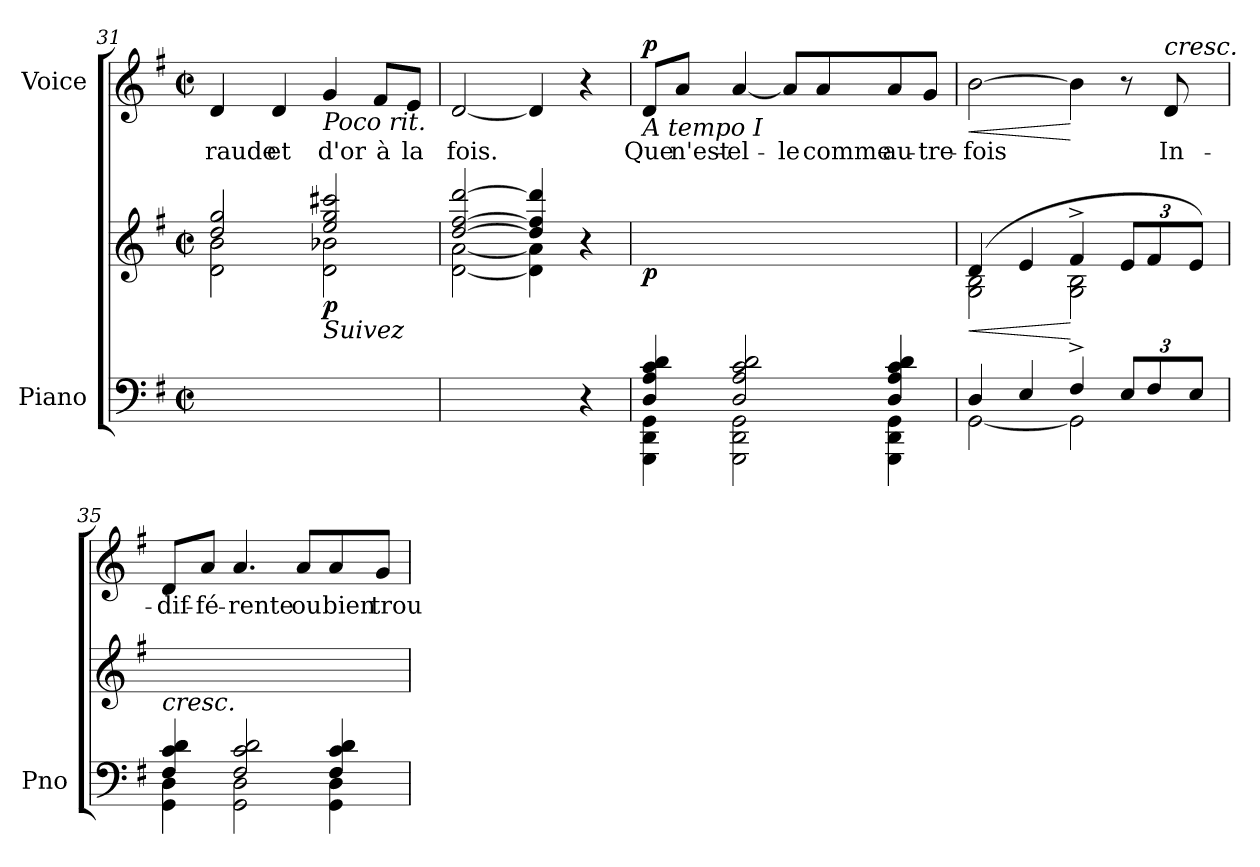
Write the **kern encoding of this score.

**kern	**kern	**dynam	**kern	**text	**dynam
*part2	*part2	*part2	*part1	*part1	*part1
*staff3	*staff2	*staff2/3	*staff1	*staff1	*staff1
*I"Piano	*	*	*I"Voice	*	*
*I'Pno	*	*	*	*	*
*clefF4	*clefG2	*	*clefG2	*	*
*k[f#]	*k[f#]	*	*k[f#]	*	*
*M2/2	*M2/2	*	*M2/2	*	*
*met(c|)	*met(c|)	*	*met(c|)	*	*
=31	=31	=31	=31	=31	=31
*	*^	*	*	*	*
!	!	!	!	!	!LO:LY:b	!
1ryy	2dd/ 2gg/	2d\ 2b\	.	4d/	-raude	.
!	!	!	!	!	!LO:LY:b	!
.	.	.	.	4d/	et	.
!	!	!	!	!LO:TX:b:i:t=Poco rit.	!	!
!	!LO:TX:b:i:t=Suivez	!	!	!	!	!
!	!	!	!LO:DY:b	!	!LO:LY:b	!
.	2ee/ 2gg/ 2ccc#X/	2d\ 2b-X\	p	4g/	d'or	.
!	!	!	!	!	!LO:LY:b	!
.	.	.	.	8f#/L	à	.
!	!	!	!	!	!LO:LY:b	!
.	.	.	.	8e/J	la	.
=32	=32	=32	=32	=32	=32	=32
!	!	!	!	!	!LO:LY:b	!
2.ryy	[>2dd/ [2ff#/ [2ddd/	[2d\ [<2a\	.	[2d/	fois.	.
.	4dd/] 4ff#/] 4ddd/]	4d\] 4a\]	.	4d/]	.	.
4r	4r	4ryy	.	4r	.	.
!!LO:PB:g=z
=33	=33	=33	=33	=33	=33	=33
*^	*	*	*	*	*	*
!	!	!	!	!	!LO:TX:b:i:t=A tempo I	!	!
!	!	!LO:TX:b:i:t=A tempo I	!	!	!	!	!
!	!	!	!	!LO:DY:b	!	!LO:LY:b	!LO:DY:a
*	*	*v	*v	*	*	*	*
4D/ 4A/ 4c/ 4d/	4GGG\ 4DD\ 4GG\	1ryy	p	8d/L	Que	p
!	!	!	!	!	!LO:LY:b	!
.	.	.	.	8a/J	n'est-	.
!	!	!	!	!	!LO:LY:b	!
2D/ 2A/ 2c/ 2d/	2GGG\ 2DD\ 2GG\	.	.	[4a/	-el-	.
!	!	!	!	!	!LO:LY:b	!
.	.	.	.	8a/L]	-le	.
!	!	!	!	!	!LO:LY:b	!
.	.	.	.	8a/	comme	.
!	!	!	!	!	!LO:LY:b	!
4D/ 4A/ 4c/ 4d/	4GGG\ 4DD\ 4GG\	.	.	8a/	au-	.
!	!	!	!	!	!LO:LY:b	!
.	.	.	.	8g/J	-tre-	.
=34	=34	=34	=34	=34	=34	=34
!	!	!	!LO:HP:b	!	!LO:LY:b	!LO:HP:b
*	*	*^	*	*	*	*
4D/	[2GG\	(4d/	2G\ 2B\	<	[2b\	-fois	<
4E/	.	4e/	.	.	.	.	.
4F#^/	2GG\]	4f#^/	2G\ 2B\	[	4b\]	.	[
*Xbrackettup	*	*Xbrackettup	*	*	*	*	*
12E/L	.	12e/L	.	.	8r	.	.
12F#/	.	12f#/	.	.	.	.	.
!	!	!	!	!	!LO:TX:a:i:t=cresc.	!	!
!	!	!	!	!	!	!LO:LY:b	!
.	.	.	.	.	8d/	In-	.
12E/J	.	12e/J)	.	.	.	.	.
*	*	*v	*v	*	*	*	*
=35	=35	=35	=35	=35	=35	=35
!	!	!LO:TX:b:i:t=cresc.	!	!	!	!
!	!	!	!	!	!LO:LY:b	!
4F#/ 4c/ 4d/	4GG\ 4D\	1ryy	.	8d/L	-dif-	.
!	!	!	!	!	!LO:LY:b	!
.	.	.	.	8a/J	-fé-	.
!	!	!	!	!	!LO:LY:b	!
2F#/ 2c/ 2d/	2GG\ 2D\	.	.	4.a/	-rente	.
!	!	!	!	!	!LO:LY:b	!
.	.	.	.	8a/L	ou	.
!	!	!	!	!	!LO:LY:b	!
4F#/ 4c/ 4d/	4GG\ 4D\	.	.	8a/	bien	.
!	!	!	!	!	!LO:LY:b	!
.	.	.	.	8g/J	trou-	.
*v	*v	*	*	*	*	*
=	=	=	=	=	=
*-	*-	*-	*-	*-	*-
